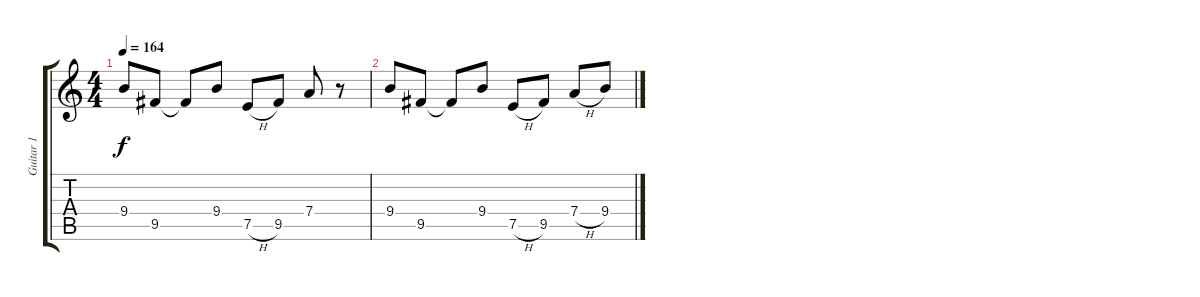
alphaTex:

\track ("Guitar 1" "Guitar 1") {instrument electricguitarjazz}
\staff {score tabs}
\tuning (E4 B3 G3 D3 A2 E2) {hide}
\ts (4 4)
\tempo 164
\clef g2
\ks c
9.4.8{dy f} 9.5.8 9.5{t}.8 9.4.8 7.5{h}.8 9.5.8 7.4.8 r.8 |
9.4.8 9.5.8 9.5{t}.8 9.4.8 7.5{h}.8 9.5.8 7.4{h}.8 9.4.8
